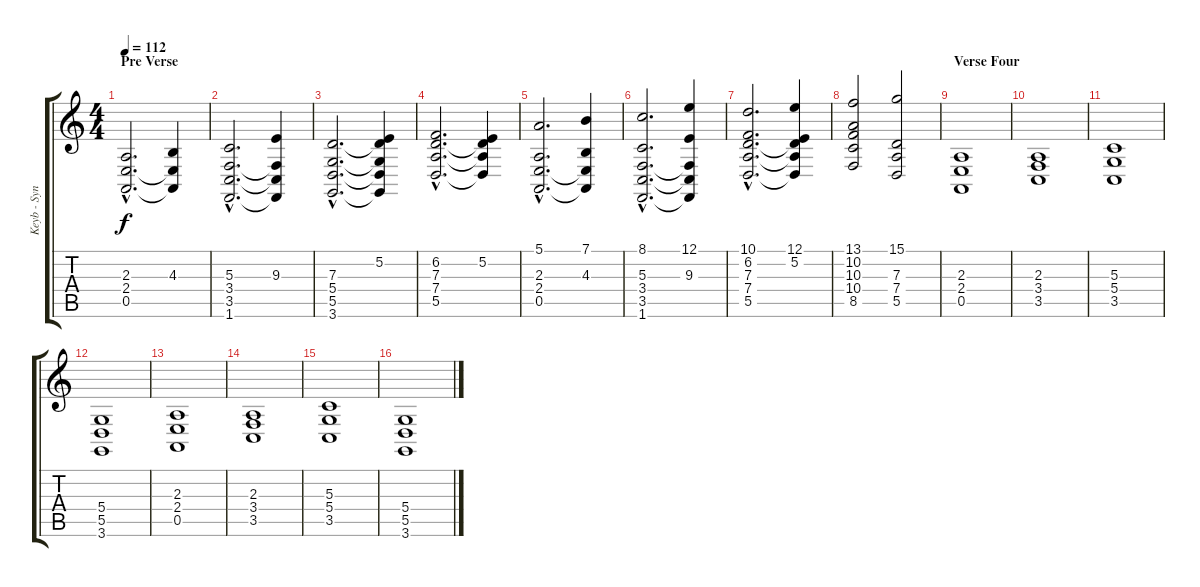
\track ("Keyb - Synth String" "Keyb - Syn") {instrument stringensemble1}
\staff {score tabs}
\tuning (E4 B3 G3 D3 A2 E2) {hide}
\ts (4 4)
\section ("" "Pre Verse")
\tempo 112
\clef g2
\ks c
(2.3{hac} 2.4{hac} 0.5{hac}).2{d dy f volume 9} (4.3 2.4{t} 0.5{t}).4 |
(5.3{hac} 3.4{hac} 3.5{hac} 1.6{hac}).2{d} (9.3 3.4{t} 3.5{t} 1.6{t}).4 |
(7.3{hac} 5.4{hac} 5.5{hac} 3.6{hac}).2{d} (5.2 7.3{t} 5.4{t} 5.5{t} 3.6{t}).4 |
(6.2{hac} 7.3{hac} 7.4{hac} 5.5{hac}).2{d} (5.2 7.3{t} 7.4{t} 5.5{t}).4 |
(5.1{hac} 2.3{hac} 2.4{hac} 0.5{hac}).2{d} (7.1 4.3 2.4{t} 0.5{t}).4 |
(8.1{hac} 5.3{hac} 3.4{hac} 3.5{hac} 1.6{hac}).2{d} (12.1 9.3 3.4{t} 3.5{t} 1.6{t}).4 |
(10.1{hac} 6.2{hac} 7.3{hac} 7.4{hac} 5.5{hac}).2{d volume 14} (12.1 5.2 7.3{t} 7.4{t} 5.5{t}).4 |
(13.1 10.2 10.3 10.4 8.5).2 (15.1 7.3 7.4 5.5).2 |
\section ("" "Verse Four")
(2.3 2.4 0.5).1 |
(2.3 3.4 3.5).1 |
(5.3 5.4 3.5).1 |
(5.4 5.5 3.6).1 |
(2.3 2.4 0.5).1 |
(2.3 3.4 3.5).1 |
(5.3 5.4 3.5).1 |
(5.4 5.5 3.6).1
